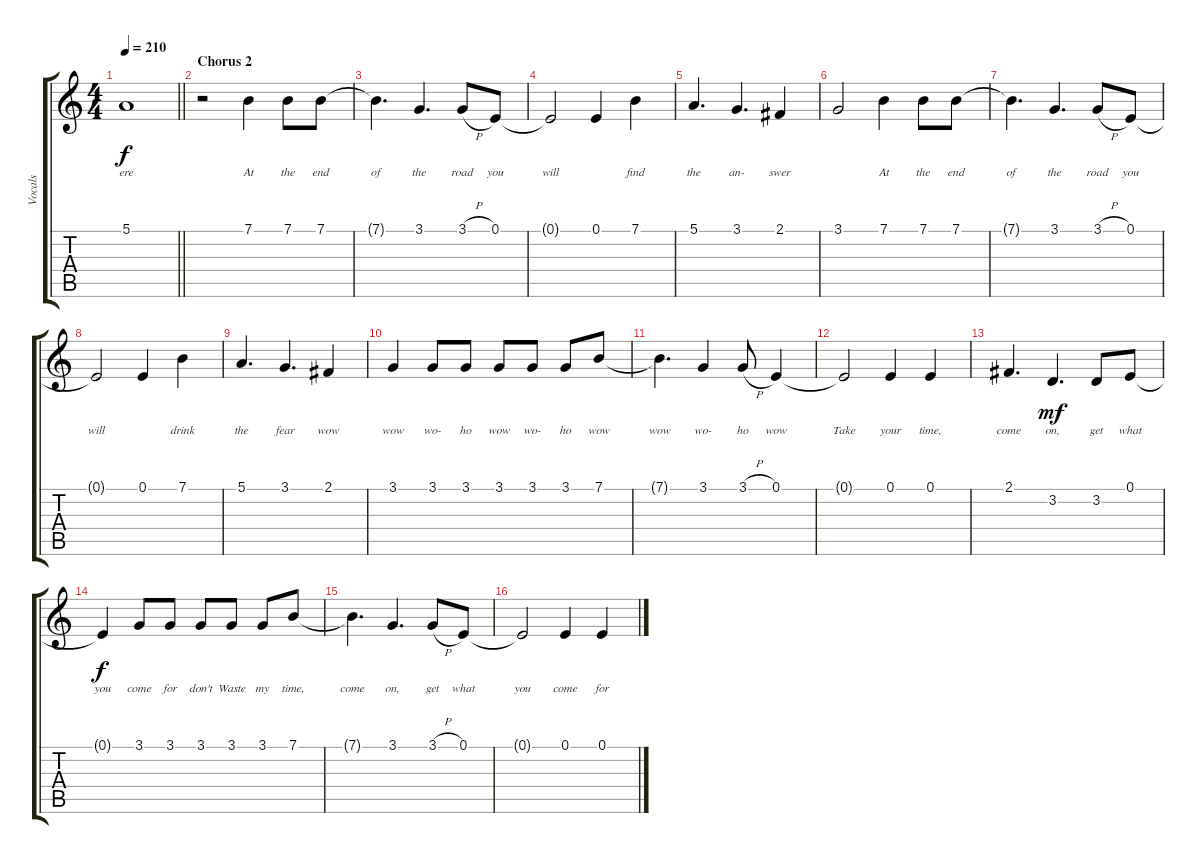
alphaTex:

\track ("Vocals" "Vocals") {instrument oboe}
\staff {score tabs}
\tuning (E4 B3 G3 D3 A2 E2) {hide}
\ts (4 4)
\tempo 210
\clef g2
\barLineRight lightlight
\ks c
5.1{t}.1{lyrics (0 "ere") lyrics (1 "") lyrics (2 "") lyrics (3 "") lyrics (4 "") dy f} |
\section ("" "Chorus 2")
r.2 7.1.4{lyrics (0 "At") lyrics (1 "") lyrics (2 "") lyrics (3 "") lyrics (4 "")} 7.1.8{lyrics (0 "the") lyrics (1 "") lyrics (2 "") lyrics (3 "") lyrics (4 "")} 7.1.8{lyrics (0 "end") lyrics (1 "") lyrics (2 "") lyrics (3 "") lyrics (4 "")} |
7.1{t}.4{d lyrics (0 "of") lyrics (1 "") lyrics (2 "") lyrics (3 "") lyrics (4 "")} 3.1.4{d lyrics (0 "the") lyrics (1 "") lyrics (2 "") lyrics (3 "") lyrics (4 "")} 3.1{h}.8{lyrics (0 "road") lyrics (1 "") lyrics (2 "") lyrics (3 "") lyrics (4 "")} 0.1.8{lyrics (0 "you") lyrics (1 "") lyrics (2 "") lyrics (3 "") lyrics (4 "")} |
0.1{t}.2{lyrics (0 "will") lyrics (1 "") lyrics (2 "") lyrics (3 "") lyrics (4 "")} 0.1.4{lyrics (0 "") lyrics (1 "") lyrics (2 "") lyrics (3 "") lyrics (4 "")} 7.1.4{lyrics (0 "find") lyrics (1 "") lyrics (2 "") lyrics (3 "") lyrics (4 "")} |
5.1.4{d lyrics (0 "the") lyrics (1 "") lyrics (2 "") lyrics (3 "") lyrics (4 "")} 3.1.4{d lyrics (0 "an-") lyrics (1 "") lyrics (2 "") lyrics (3 "") lyrics (4 "")} 2.1.4{lyrics (0 "swer") lyrics (1 "") lyrics (2 "") lyrics (3 "") lyrics (4 "")} |
3.1.2{lyrics (0 "") lyrics (1 "") lyrics (2 "") lyrics (3 "") lyrics (4 "")} 7.1.4{lyrics (0 "At") lyrics (1 "") lyrics (2 "") lyrics (3 "") lyrics (4 "")} 7.1.8{lyrics (0 "the") lyrics (1 "") lyrics (2 "") lyrics (3 "") lyrics (4 "")} 7.1.8{lyrics (0 "end") lyrics (1 "") lyrics (2 "") lyrics (3 "") lyrics (4 "")} |
7.1{t}.4{d lyrics (0 "of") lyrics (1 "") lyrics (2 "") lyrics (3 "") lyrics (4 "")} 3.1.4{d lyrics (0 "the") lyrics (1 "") lyrics (2 "") lyrics (3 "") lyrics (4 "")} 3.1{h}.8{lyrics (0 "road") lyrics (1 "") lyrics (2 "") lyrics (3 "") lyrics (4 "")} 0.1.8{lyrics (0 "you") lyrics (1 "") lyrics (2 "") lyrics (3 "") lyrics (4 "")} |
0.1{t}.2{lyrics (0 "will") lyrics (1 "") lyrics (2 "") lyrics (3 "") lyrics (4 "")} 0.1.4{lyrics (0 "") lyrics (1 "") lyrics (2 "") lyrics (3 "") lyrics (4 "")} 7.1.4{lyrics (0 "drink") lyrics (1 "") lyrics (2 "") lyrics (3 "") lyrics (4 "")} |
5.1.4{d lyrics (0 "the") lyrics (1 "") lyrics (2 "") lyrics (3 "") lyrics (4 "")} 3.1.4{d lyrics (0 "fear") lyrics (1 "") lyrics (2 "") lyrics (3 "") lyrics (4 "")} 2.1.4{lyrics (0 "wow") lyrics (1 "") lyrics (2 "") lyrics (3 "") lyrics (4 "")} |
3.1.4{lyrics (0 "wow") lyrics (1 "") lyrics (2 "") lyrics (3 "") lyrics (4 "")} 3.1.8{lyrics (0 "wo-") lyrics (1 "") lyrics (2 "") lyrics (3 "") lyrics (4 "")} 3.1.8{lyrics (0 "ho") lyrics (1 "") lyrics (2 "") lyrics (3 "") lyrics (4 "")} 3.1.8{lyrics (0 "wow") lyrics (1 "") lyrics (2 "") lyrics (3 "") lyrics (4 "")} 3.1.8{lyrics (0 "wo-") lyrics (1 "") lyrics (2 "") lyrics (3 "") lyrics (4 "")} 3.1.8{lyrics (0 "ho") lyrics (1 "") lyrics (2 "") lyrics (3 "") lyrics (4 "")} 7.1.8{lyrics (0 "wow") lyrics (1 "") lyrics (2 "") lyrics (3 "") lyrics (4 "")} |
7.1{t}.4{d lyrics (0 "wow") lyrics (1 "") lyrics (2 "") lyrics (3 "") lyrics (4 "")} 3.1.4{lyrics (0 "wo-") lyrics (1 "") lyrics (2 "") lyrics (3 "") lyrics (4 "")} 3.1{h}.8{lyrics (0 "ho") lyrics (1 "") lyrics (2 "") lyrics (3 "") lyrics (4 "")} 0.1.4{lyrics (0 "wow") lyrics (1 "") lyrics (2 "") lyrics (3 "") lyrics (4 "")} |
0.1{t}.2{lyrics (0 "Take") lyrics (1 "") lyrics (2 "") lyrics (3 "") lyrics (4 "")} 0.1.4{lyrics (0 "your") lyrics (1 "") lyrics (2 "") lyrics (3 "") lyrics (4 "")} 0.1.4{lyrics (0 "time,") lyrics (1 "") lyrics (2 "") lyrics (3 "") lyrics (4 "")} |
2.1.4{d lyrics (0 "come") lyrics (1 "") lyrics (2 "") lyrics (3 "") lyrics (4 "")} 3.2.4{d lyrics (0 "on,") lyrics (1 "") lyrics (2 "") lyrics (3 "") lyrics (4 "") dy mf} 3.2.8{lyrics (0 "get") lyrics (1 "") lyrics (2 "") lyrics (3 "") lyrics (4 "")} 0.1.8{lyrics (0 "what") lyrics (1 "") lyrics (2 "") lyrics (3 "") lyrics (4 "")} |
0.1{t}.4{lyrics (0 "you") lyrics (1 "") lyrics (2 "") lyrics (3 "") lyrics (4 "") dy f} 3.1.8{lyrics (0 "come") lyrics (1 "") lyrics (2 "") lyrics (3 "") lyrics (4 "")} 3.1.8{lyrics (0 "for") lyrics (1 "") lyrics (2 "") lyrics (3 "") lyrics (4 "")} 3.1.8{lyrics (0 "don't") lyrics (1 "") lyrics (2 "") lyrics (3 "") lyrics (4 "")} 3.1.8{lyrics (0 "Waste") lyrics (1 "") lyrics (2 "") lyrics (3 "") lyrics (4 "")} 3.1.8{lyrics (0 "my") lyrics (1 "") lyrics (2 "") lyrics (3 "") lyrics (4 "")} 7.1.8{lyrics (0 "time,") lyrics (1 "") lyrics (2 "") lyrics (3 "") lyrics (4 "")} |
7.1{t}.4{d lyrics (0 "come") lyrics (1 "") lyrics (2 "") lyrics (3 "") lyrics (4 "")} 3.1.4{d lyrics (0 "on,") lyrics (1 "") lyrics (2 "") lyrics (3 "") lyrics (4 "")} 3.1{h}.8{lyrics (0 "get") lyrics (1 "") lyrics (2 "") lyrics (3 "") lyrics (4 "")} 0.1.8{lyrics (0 "what") lyrics (1 "") lyrics (2 "") lyrics (3 "") lyrics (4 "")} |
0.1{t}.2{lyrics (0 "you") lyrics (1 "") lyrics (2 "") lyrics (3 "") lyrics (4 "")} 0.1.4{lyrics (0 "come") lyrics (1 "") lyrics (2 "") lyrics (3 "") lyrics (4 "")} 0.1.4{lyrics (0 "for") lyrics (1 "") lyrics (2 "") lyrics (3 "") lyrics (4 "")}
